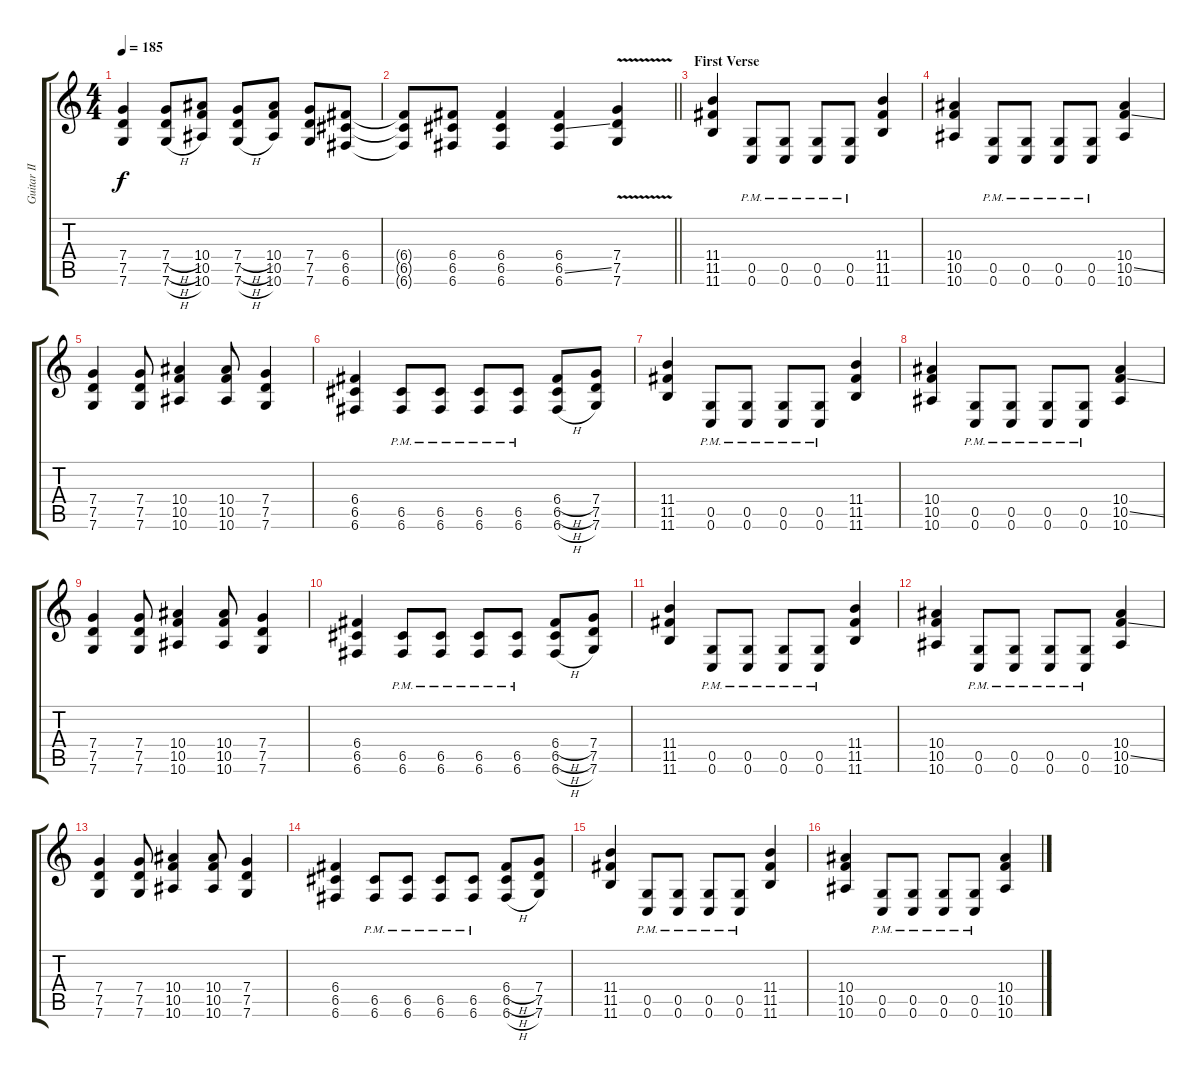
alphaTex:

\track ("Guitar II" "Guitar II") {instrument distortionguitar}
\staff {score tabs}
\tuning (D4 A3 F3 C3 G2 C2) {hide}
\ts (4 4)
\tempo 185
\clef g2
\ks c
(7.4 7.5 7.6).4{dy f} (7.4{h} 7.5{h} 7.6{h}).8 (10.4 10.5 10.6).8 (7.4{h} 7.5{h} 7.6{h}).8 (10.4 10.5 10.6).8 (7.4 7.5 7.6).8 (6.4 6.5 6.6).8 |
\barLineRight lightlight
(6.4{t} 6.5{t} 6.6{t}).8 (6.4 6.5 6.6).8 (6.4 6.5 6.6).4 (6.4 6.5{ss} 6.6).4 (7.4{v} 7.5{v} 7.6{v}).4 |
\section ("" "First Verse")
(11.4 11.5 11.6).4 (0.5{pm} 0.6{pm}).8 (0.5{pm} 0.6{pm}).8 (0.5{pm} 0.6{pm}).8 (0.5{pm} 0.6{pm}).8 (11.4 11.5 11.6).4 |
(10.4 10.5 10.6).4 (0.5{pm} 0.6{pm}).8 (0.5{pm} 0.6{pm}).8 (0.5{pm} 0.6{pm}).8 (0.5{pm} 0.6{pm}).8 (10.4 10.5{ss} 10.6).4 |
(7.4 7.5 7.6).4 (7.4 7.5 7.6).8 (10.4 10.5 10.6).4 (10.4 10.5 10.6).8 (7.4 7.5 7.6).4 |
(6.4 6.5 6.6).4 (6.5{pm} 6.6{pm}).8 (6.5{pm} 6.6{pm}).8 (6.5{pm} 6.6{pm}).8 (6.5{pm} 6.6{pm}).8 (6.4{h} 6.5{h} 6.6{h}).8 (7.4 7.5 7.6).8 |
(11.4 11.5 11.6).4 (0.5{pm} 0.6{pm}).8 (0.5{pm} 0.6{pm}).8 (0.5{pm} 0.6{pm}).8 (0.5{pm} 0.6{pm}).8 (11.4 11.5 11.6).4 |
(10.4 10.5 10.6).4 (0.5{pm} 0.6{pm}).8 (0.5{pm} 0.6{pm}).8 (0.5{pm} 0.6{pm}).8 (0.5{pm} 0.6{pm}).8 (10.4 10.5{ss} 10.6).4 |
(7.4 7.5 7.6).4 (7.4 7.5 7.6).8 (10.4 10.5 10.6).4 (10.4 10.5 10.6).8 (7.4 7.5 7.6).4 |
(6.4 6.5 6.6).4 (6.5{pm} 6.6{pm}).8 (6.5{pm} 6.6{pm}).8 (6.5{pm} 6.6{pm}).8 (6.5{pm} 6.6{pm}).8 (6.4{h} 6.5{h} 6.6{h}).8 (7.4 7.5 7.6).8 |
(11.4 11.5 11.6).4 (0.5{pm} 0.6{pm}).8 (0.5{pm} 0.6{pm}).8 (0.5{pm} 0.6{pm}).8 (0.5{pm} 0.6{pm}).8 (11.4 11.5 11.6).4 |
(10.4 10.5 10.6).4 (0.5{pm} 0.6{pm}).8 (0.5{pm} 0.6{pm}).8 (0.5{pm} 0.6{pm}).8 (0.5{pm} 0.6{pm}).8 (10.4 10.5{ss} 10.6).4 |
(7.4 7.5 7.6).4 (7.4 7.5 7.6).8 (10.4 10.5 10.6).4 (10.4 10.5 10.6).8 (7.4 7.5 7.6).4 |
(6.4 6.5 6.6).4 (6.5{pm} 6.6{pm}).8 (6.5{pm} 6.6{pm}).8 (6.5{pm} 6.6{pm}).8 (6.5{pm} 6.6{pm}).8 (6.4{h} 6.5{h} 6.6{h}).8 (7.4 7.5 7.6).8 |
(11.4 11.5 11.6).4 (0.5{pm} 0.6{pm}).8 (0.5{pm} 0.6{pm}).8 (0.5{pm} 0.6{pm}).8 (0.5{pm} 0.6{pm}).8 (11.4 11.5 11.6).4 |
(10.4 10.5 10.6).4 (0.5{pm} 0.6{pm}).8 (0.5{pm} 0.6{pm}).8 (0.5{pm} 0.6{pm}).8 (0.5{pm} 0.6{pm}).8 (10.4 10.5{ss} 10.6).4
